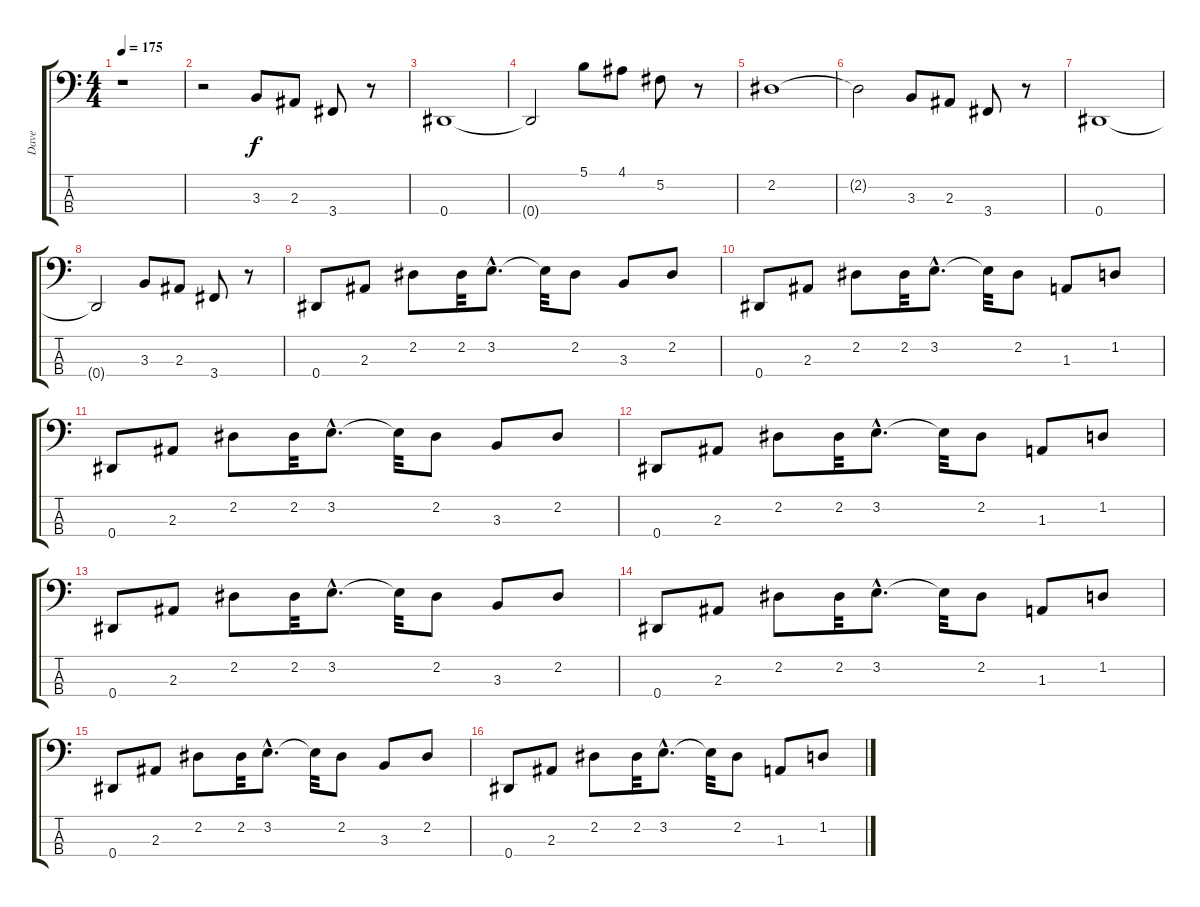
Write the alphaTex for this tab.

\track ("Dave" "Dave") {instrument electricbasspick}
\staff {score tabs}
\tuning (Gb2 Db2 Ab1 Eb1) {hide}
\ts (4 4)
\tempo 175
\tempo 138
\tempo 175
\clef f4
\ks c
r.1{dy f instrument electricbasspick} |
r.2 3.3.8 2.3.8 3.4.8 r.8 |
0.4.1 |
0.4{t}.2 5.1.8 4.1.8 5.2.8 r.8 |
2.2.1 |
2.2{t}.2 3.3.8 2.3.8 3.4.8 r.8 |
0.4.1 |
0.4{t}.2 3.3.8 2.3.8 3.4.8 r.8 |
0.4.8 2.3.8 2.2.8 2.2.32 3.2{hac}.8{d} 3.2{t}.32 2.2.8 3.3.8 2.2.8 |
0.4.8 2.3.8 2.2.8 2.2.32 3.2{hac}.8{d} 3.2{t}.32 2.2.8 1.3.8 1.2.8 |
0.4.8 2.3.8 2.2.8 2.2.32 3.2{hac}.8{d} 3.2{t}.32 2.2.8 3.3.8 2.2.8 |
0.4.8 2.3.8 2.2.8 2.2.32 3.2{hac}.8{d} 3.2{t}.32 2.2.8 1.3.8 1.2.8 |
0.4.8 2.3.8 2.2.8 2.2.32 3.2{hac}.8{d} 3.2{t}.32 2.2.8 3.3.8 2.2.8 |
0.4.8 2.3.8 2.2.8 2.2.32 3.2{hac}.8{d} 3.2{t}.32 2.2.8 1.3.8 1.2.8 |
0.4.8 2.3.8 2.2.8 2.2.32 3.2{hac}.8{d} 3.2{t}.32 2.2.8 3.3.8 2.2.8 |
0.4.8 2.3.8 2.2.8 2.2.32 3.2{hac}.8{d} 3.2{t}.32 2.2.8 1.3.8 1.2.8
